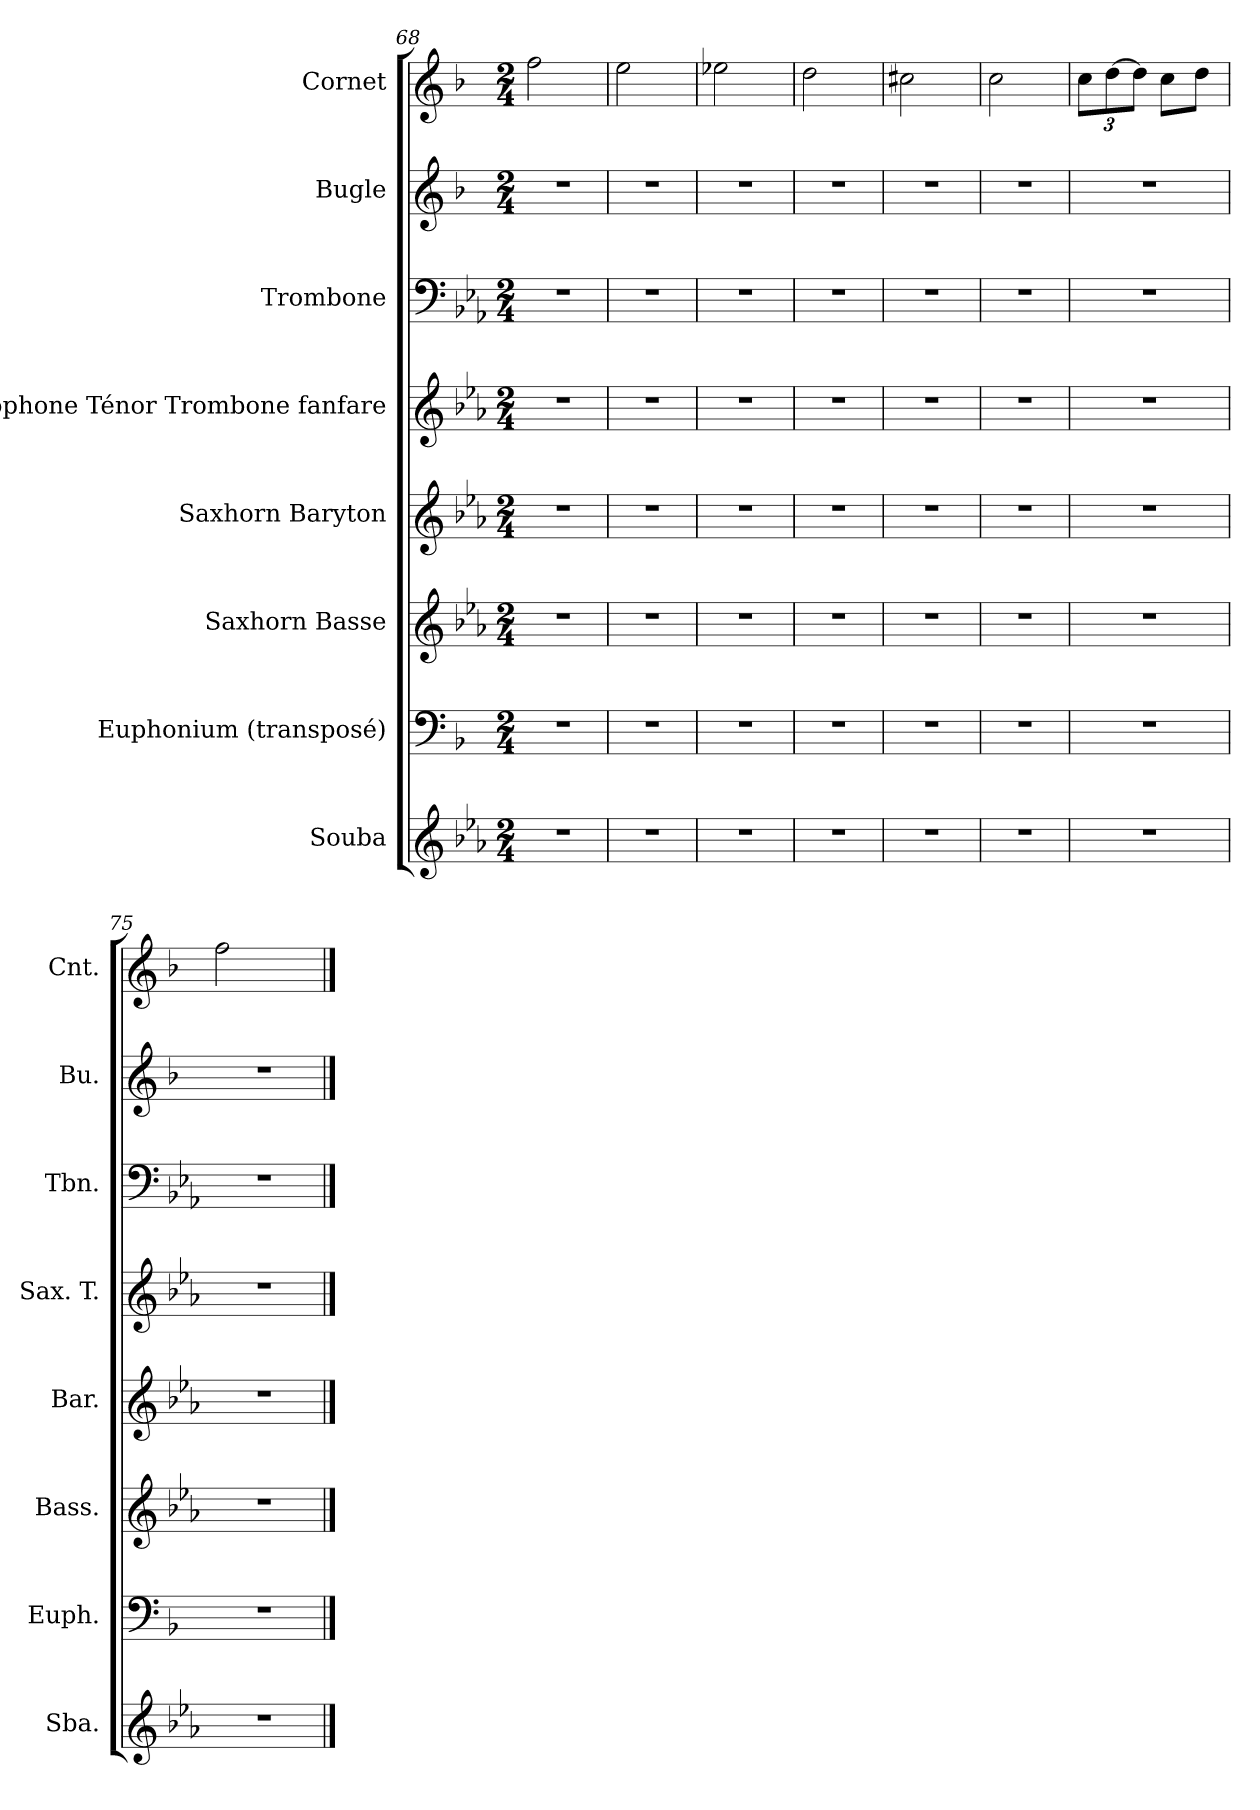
**kern	**kern	**kern	**kern	**kern	**kern	**kern	**kern
*part8	*part7	*part6	*part5	*part4	*part3	*part2	*part1
*staff8	*staff7	*staff6	*staff5	*staff4	*staff3	*staff2	*staff1
*I"Souba	*I"Euphonium (transposé)	*I"Saxhorn Basse	*I"Saxhorn Baryton	*I"Saxophone Ténor Trombone fanfare	*I"Trombone	*I"Bugle	*I"Cornet
*I'Sba.	*I'Euph.	*I'Bass.	*I'Bar.	*I'Sax. T.	*I'Tbn.	*I'Bu.	*I'Cnt.
!!LO:PB:g=z
*clefG2	*clefF4	*clefG2	*clefG2	*clefG2	*clefF4	*clefG2	*clefG2
*ITrd15c26	*ITrd1c2	*ITrd8c14	*ITrd8c14	*ITrd8c14	*	*ITrd1c2	*ITrd1c2
*k[b-e-a-]	*k[b-e-a-]	*k[b-e-a-]	*k[b-e-a-]	*k[b-e-a-]	*k[b-e-a-]	*k[b-e-a-]	*k[b-e-a-]
*M2/4	*M2/4	*M2/4	*M2/4	*M2/4	*M2/4	*M2/4	*M2/4
=68	=68	=68	=68	=68	=68	=68	=68
2r	2r	2r	2r	2r	2r	2r	2ee-\
=69	=69	=69	=69	=69	=69	=69	=69
2r	2r	2r	2r	2r	2r	2r	2dd\
=70	=70	=70	=70	=70	=70	=70	=70
2r	2r	2r	2r	2r	2r	2r	2dd-X\
=71	=71	=71	=71	=71	=71	=71	=71
2r	2r	2r	2r	2r	2r	2r	2cc\
=72	=72	=72	=72	=72	=72	=72	=72
2r	2r	2r	2r	2r	2r	2r	2bn\
=73	=73	=73	=73	=73	=73	=73	=73
2r	2r	2r	2r	2r	2r	2r	2b-\
=74	=74	=74	=74	=74	=74	=74	=74
*	*	*	*	*	*	*	*Xbrackettup
2r	2r	2r	2r	2r	2r	2r	12b-\L
.	.	.	.	.	.	.	[12cc\
.	.	.	.	.	.	.	12cc\J]
.	.	.	.	.	.	.	8b-\L
.	.	.	.	.	.	.	8cc\J
=75	=75	=75	=75	=75	=75	=75	=75
2r	2r	2r	2r	2r	2r	2r	2ee-\
==	==	==	==	==	==	==	==
*-	*-	*-	*-	*-	*-	*-	*-
